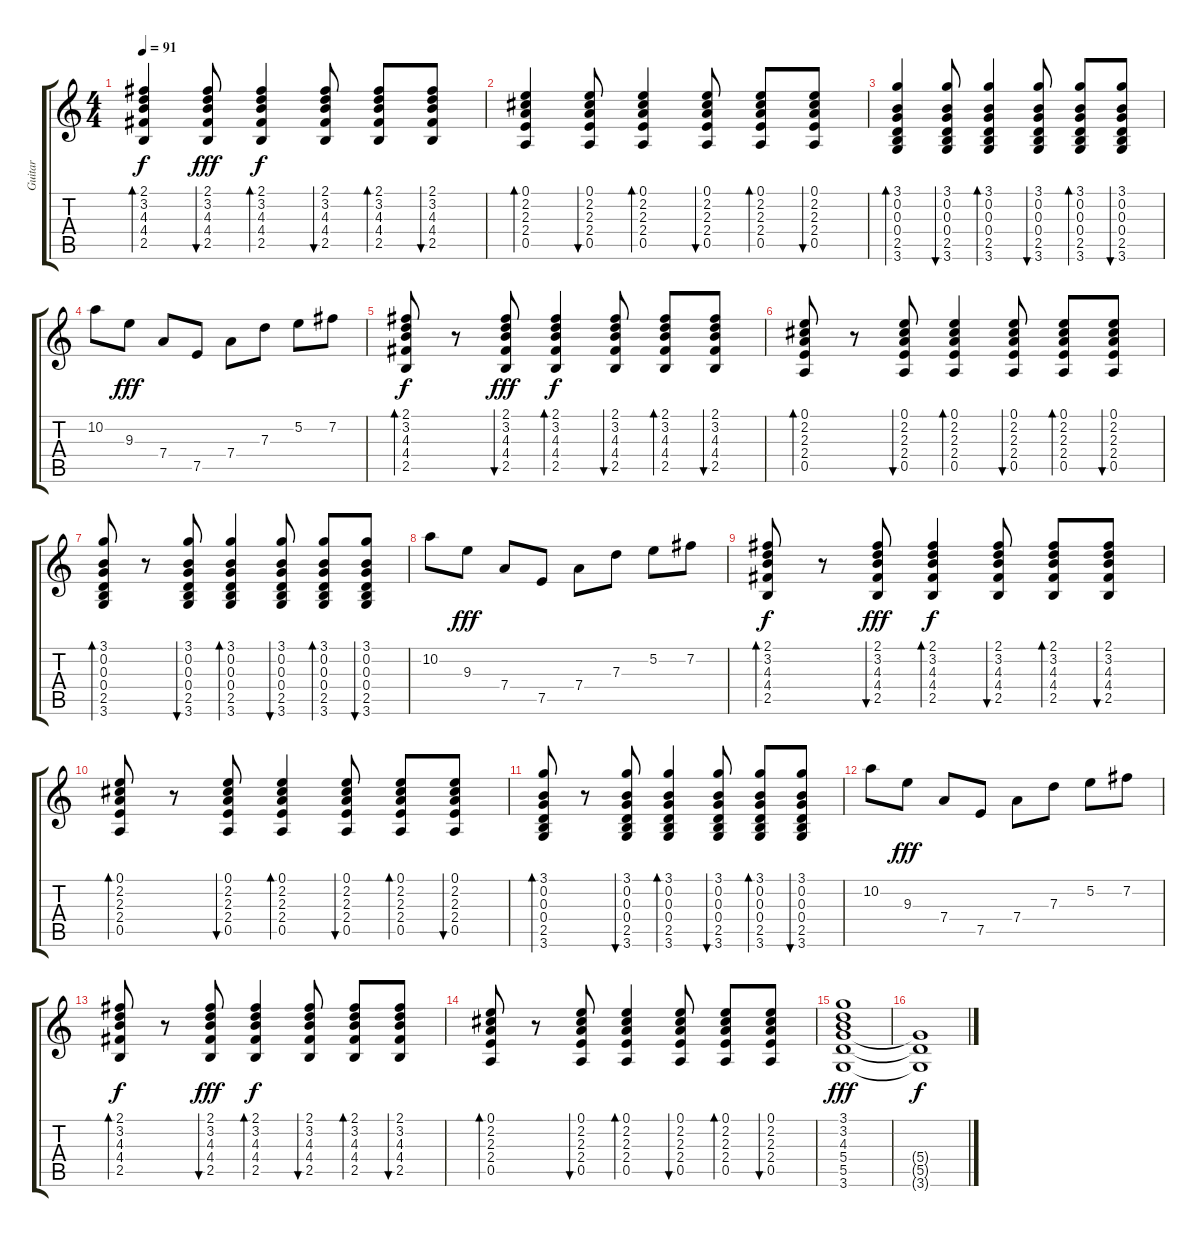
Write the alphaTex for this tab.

\track ("Guitar" "Guitar") {instrument acousticguitarsteel}
\staff {score tabs}
\tuning (E4 B3 G3 D3 A2 E2) {hide}
\ts (4 4)
\tempo 91
\clef g2
\ks c
(2.1 3.2 4.3 4.4 2.5).4{bd 30 dy f} (2.1 3.2 4.3 4.4 2.5).8{bu 30 dy fff} (2.1 3.2 4.3 4.4 2.5).4{bd 30 dy f} (2.1 3.2 4.3 4.4 2.5).8{bu 30} (2.1 3.2 4.3 4.4 2.5).8{bd 30} (2.1 3.2 4.3 4.4 2.5).8{bu 30} |
(0.1 2.2 2.3 2.4 0.5).4{bd 30} (0.1 2.2 2.3 2.4 0.5).8{bu 30} (0.1 2.2 2.3 2.4 0.5).4{bd 30} (0.1 2.2 2.3 2.4 0.5).8{bu 30} (0.1 2.2 2.3 2.4 0.5).8{bd 30} (0.1 2.2 2.3 2.4 0.5).8{bu 30} |
(3.1 0.2 0.3 0.4 2.5 3.6).4{bd 30} (3.1 0.2 0.3 0.4 2.5 3.6).8{bu 30} (3.1 0.2 0.3 0.4 2.5 3.6).4{bd 30} (3.1 0.2 0.3 0.4 2.5 3.6).8{bu 30} (3.1 0.2 0.3 0.4 2.5 3.6).8{bd 30} (3.1 0.2 0.3 0.4 2.5 3.6).8{bu 30} |
10.2.8 9.3.8{dy fff} 7.4.8 7.5.8 7.4.8 7.3.8 5.2.8 7.2.8 |
(2.1 3.2 4.3 4.4 2.5).8{bd 30 dy f} r.8 (2.1 3.2 4.3 4.4 2.5).8{bu 30 dy fff} (2.1 3.2 4.3 4.4 2.5).4{bd 30 dy f} (2.1 3.2 4.3 4.4 2.5).8{bu 30} (2.1 3.2 4.3 4.4 2.5).8{bd 30} (2.1 3.2 4.3 4.4 2.5).8{bu 30} |
(0.1 2.2 2.3 2.4 0.5).8{bd 30} r.8 (0.1 2.2 2.3 2.4 0.5).8{bu 30} (0.1 2.2 2.3 2.4 0.5).4{bd 30} (0.1 2.2 2.3 2.4 0.5).8{bu 30} (0.1 2.2 2.3 2.4 0.5).8{bd 30} (0.1 2.2 2.3 2.4 0.5).8{bu 30} |
(3.1 0.2 0.3 0.4 2.5 3.6).8{bd 30} r.8 (3.1 0.2 0.3 0.4 2.5 3.6).8{bu 30} (3.1 0.2 0.3 0.4 2.5 3.6).4{bd 30} (3.1 0.2 0.3 0.4 2.5 3.6).8{bu 30} (3.1 0.2 0.3 0.4 2.5 3.6).8{bd 30} (3.1 0.2 0.3 0.4 2.5 3.6).8{bu 30} |
10.2.8 9.3.8{dy fff} 7.4.8 7.5.8 7.4.8 7.3.8 5.2.8 7.2.8 |
(2.1 3.2 4.3 4.4 2.5).8{bd 30 dy f} r.8 (2.1 3.2 4.3 4.4 2.5).8{bu 30 dy fff} (2.1 3.2 4.3 4.4 2.5).4{bd 30 dy f} (2.1 3.2 4.3 4.4 2.5).8{bu 30} (2.1 3.2 4.3 4.4 2.5).8{bd 30} (2.1 3.2 4.3 4.4 2.5).8{bu 30} |
(0.1 2.2 2.3 2.4 0.5).8{bd 30} r.8 (0.1 2.2 2.3 2.4 0.5).8{bu 30} (0.1 2.2 2.3 2.4 0.5).4{bd 30} (0.1 2.2 2.3 2.4 0.5).8{bu 30} (0.1 2.2 2.3 2.4 0.5).8{bd 30} (0.1 2.2 2.3 2.4 0.5).8{bu 30} |
(3.1 0.2 0.3 0.4 2.5 3.6).8{bd 30} r.8 (3.1 0.2 0.3 0.4 2.5 3.6).8{bu 30} (3.1 0.2 0.3 0.4 2.5 3.6).4{bd 30} (3.1 0.2 0.3 0.4 2.5 3.6).8{bu 30} (3.1 0.2 0.3 0.4 2.5 3.6).8{bd 30} (3.1 0.2 0.3 0.4 2.5 3.6).8{bu 30} |
10.2.8 9.3.8{dy fff} 7.4.8 7.5.8 7.4.8 7.3.8 5.2.8 7.2.8 |
(2.1 3.2 4.3 4.4 2.5).8{bd 30 dy f} r.8 (2.1 3.2 4.3 4.4 2.5).8{bu 30 dy fff} (2.1 3.2 4.3 4.4 2.5).4{bd 30 dy f} (2.1 3.2 4.3 4.4 2.5).8{bu 30} (2.1 3.2 4.3 4.4 2.5).8{bd 30} (2.1 3.2 4.3 4.4 2.5).8{bu 30} |
(0.1 2.2 2.3 2.4 0.5).8{bd 30} r.8 (0.1 2.2 2.3 2.4 0.5).8{bu 30} (0.1 2.2 2.3 2.4 0.5).4{bd 30} (0.1 2.2 2.3 2.4 0.5).8{bu 30} (0.1 2.2 2.3 2.4 0.5).8{bd 30} (0.1 2.2 2.3 2.4 0.5).8{bu 30} |
(3.1 3.2 4.3 5.4 5.5 3.6).1{dy fff} |
(5.4{t} 5.5{t} 3.6{t}).1{dy f}
